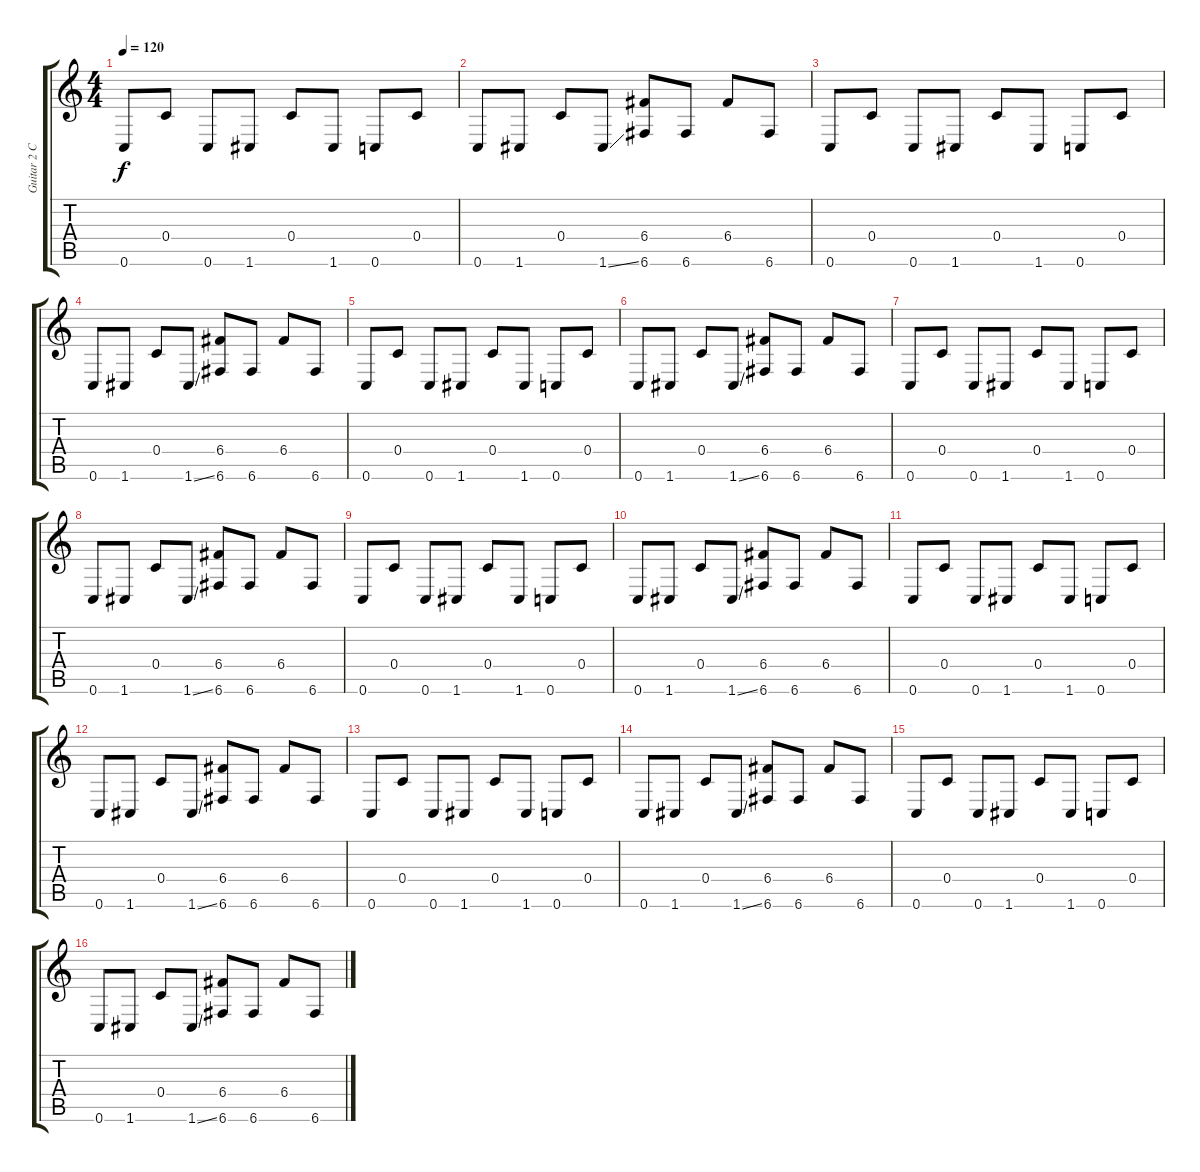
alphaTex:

\track ("Guitar 2 Clean" "Guitar 2 C") {instrument electricguitarclean}
\staff {score tabs}
\tuning (D4 A3 F3 C3 G2 C2) {hide}
\ts (4 4)
\tempo 120
\clef g2
\ks c
0.6.8{dy f} 0.4.8 0.6.8 1.6.8 0.4.8 1.6.8 0.6.8 0.4.8 |
0.6.8 1.6.8 0.4.8 1.6{ss}.8 (6.4 6.6).8 6.6.8 6.4.8 6.6.8 |
0.6.8 0.4.8 0.6.8 1.6.8 0.4.8 1.6.8 0.6.8 0.4.8 |
0.6.8 1.6.8 0.4.8 1.6{ss}.8 (6.4 6.6).8 6.6.8 6.4.8 6.6.8 |
0.6.8 0.4.8 0.6.8 1.6.8 0.4.8 1.6.8 0.6.8 0.4.8 |
0.6.8 1.6.8 0.4.8 1.6{ss}.8 (6.4 6.6).8 6.6.8 6.4.8 6.6.8 |
0.6.8 0.4.8 0.6.8 1.6.8 0.4.8 1.6.8 0.6.8 0.4.8 |
0.6.8 1.6.8 0.4.8 1.6{ss}.8 (6.4 6.6).8 6.6.8 6.4.8 6.6.8 |
0.6.8 0.4.8 0.6.8 1.6.8 0.4.8 1.6.8 0.6.8 0.4.8 |
0.6.8 1.6.8 0.4.8 1.6{ss}.8 (6.4 6.6).8 6.6.8 6.4.8 6.6.8 |
0.6.8 0.4.8 0.6.8 1.6.8 0.4.8 1.6.8 0.6.8 0.4.8 |
0.6.8 1.6.8 0.4.8 1.6{ss}.8 (6.4 6.6).8 6.6.8 6.4.8 6.6.8 |
0.6.8 0.4.8 0.6.8 1.6.8 0.4.8 1.6.8 0.6.8 0.4.8 |
0.6.8 1.6.8 0.4.8 1.6{ss}.8 (6.4 6.6).8 6.6.8 6.4.8 6.6.8 |
0.6.8 0.4.8 0.6.8 1.6.8 0.4.8 1.6.8 0.6.8 0.4.8 |
0.6.8 1.6.8 0.4.8 1.6{ss}.8 (6.4 6.6).8 6.6.8 6.4.8 6.6.8
